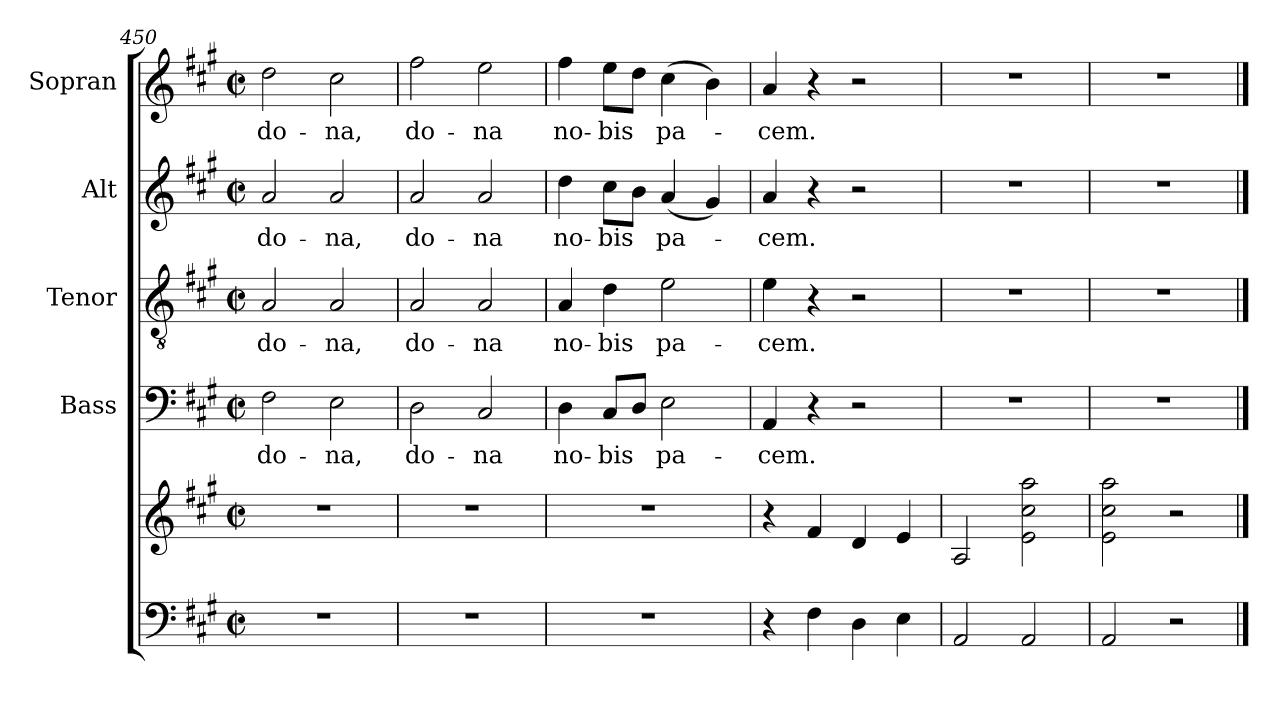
**kern	**kern	**kern	**text	**kern	**text	**kern	**text	**kern	**text
*part5	*part5	*part4	*part4	*part3	*part3	*part2	*part2	*part1	*part1
*staff6	*staff5	*staff4	*staff4	*staff3	*staff3	*staff2	*staff2	*staff1	*staff1
*	*	*I"Bass	*	*I"Tenor	*	*I"Alt	*	*I"Sopran	*
*	*	*I'B.	*	*I'T.	*	*I'A.	*	*I'S.	*
*clefF4	*clefG2	*clefF4	*	*clefGv2	*	*clefG2	*	*clefG2	*
*k[f#c#g#]	*k[f#c#g#]	*k[f#c#g#]	*	*k[f#c#g#]	*	*k[f#c#g#]	*	*k[f#c#g#]	*
*A:	*A:	*A:	*	*A:	*	*A:	*	*A:	*
*M2/2	*M2/2	*M2/2	*	*M2/2	*	*M2/2	*	*M2/2	*
*met(c|)	*met(c|)	*met(c|)	*	*met(c|)	*	*met(c|)	*	*met(c|)	*
=450	=450	=450	=450	=450	=450	=450	=450	=450	=450
!	!	!	!LO:LY:b	!	!LO:LY:b	!	!LO:LY:b	!	!LO:LY:b
1r	1r	2F#\	do-	2A/	do-	2a/	do-	2dd\	do-
!	!	!	!LO:LY:b	!	!LO:LY:b	!	!LO:LY:b	!	!LO:LY:b
.	.	2E\	-na,	2A/	-na,	2a/	-na,	2cc#\	-na,
=451	=451	=451	=451	=451	=451	=451	=451	=451	=451
!	!	!	!LO:LY:b	!	!LO:LY:b	!	!LO:LY:b	!	!LO:LY:b
1r	1r	2D\	do-	2A/	do-	2a/	do-	2ff#\	do-
!	!	!	!LO:LY:b	!	!LO:LY:b	!	!LO:LY:b	!	!LO:LY:b
.	.	2C#/	-na	2A/	-na	2a/	-na	2ee\	-na
=452	=452	=452	=452	=452	=452	=452	=452	=452	=452
!	!	!	!LO:LY:b	!	!LO:LY:b	!	!LO:LY:b	!	!LO:LY:b
1r	1r	4D\	no-	4A/	no-	4dd\	no-	4ff#\	no-
!	!	!	!LO:LY:b	!	!LO:LY:b	!	!LO:LY:b	!	!LO:LY:b
.	.	8C#/L	-bis	4d\	-bis	8cc#\L	-bis	8ee\L	-bis
.	.	8D/J	.	.	.	8b\J	.	8dd\J	.
!	!	!	!LO:LY:b	!	!LO:LY:b	!	!LO:LY:b	!	!LO:LY:b
.	.	2E\	pa-	2e\	pa-	(<4a/	pa-	(>4cc#\	pa-
.	.	.	.	.	.	4g#/)	.	4b\)	.
=453	=453	=453	=453	=453	=453	=453	=453	=453	=453
!	!	!	!LO:LY:b	!	!LO:LY:b	!	!LO:LY:b	!	!LO:LY:b
4r	4r	4AA/	-cem.	4e\	-cem.	4a/	-cem.	4a/	-cem.
4F#\	4f#/	4r	.	4r	.	4r	.	4r	.
4D\	4d/	2r	.	2r	.	2r	.	2r	.
4E\	4e/	.	.	.	.	.	.	.	.
=454	=454	=454	=454	=454	=454	=454	=454	=454	=454
2AA/	2A/	1r	.	1r	.	1r	.	1r	.
2AA/	2e\ 2cc#\ 2aa\	.	.	.	.	.	.	.	.
=455	=455	=455	=455	=455	=455	=455	=455	=455	=455
2AA/	2e\ 2cc#\ 2aa\	1r	.	1r	.	1r	.	1r	.
2r	2r	.	.	.	.	.	.	.	.
==	==	==	==	==	==	==	==	==	==
*-	*-	*-	*-	*-	*-	*-	*-	*-	*-
